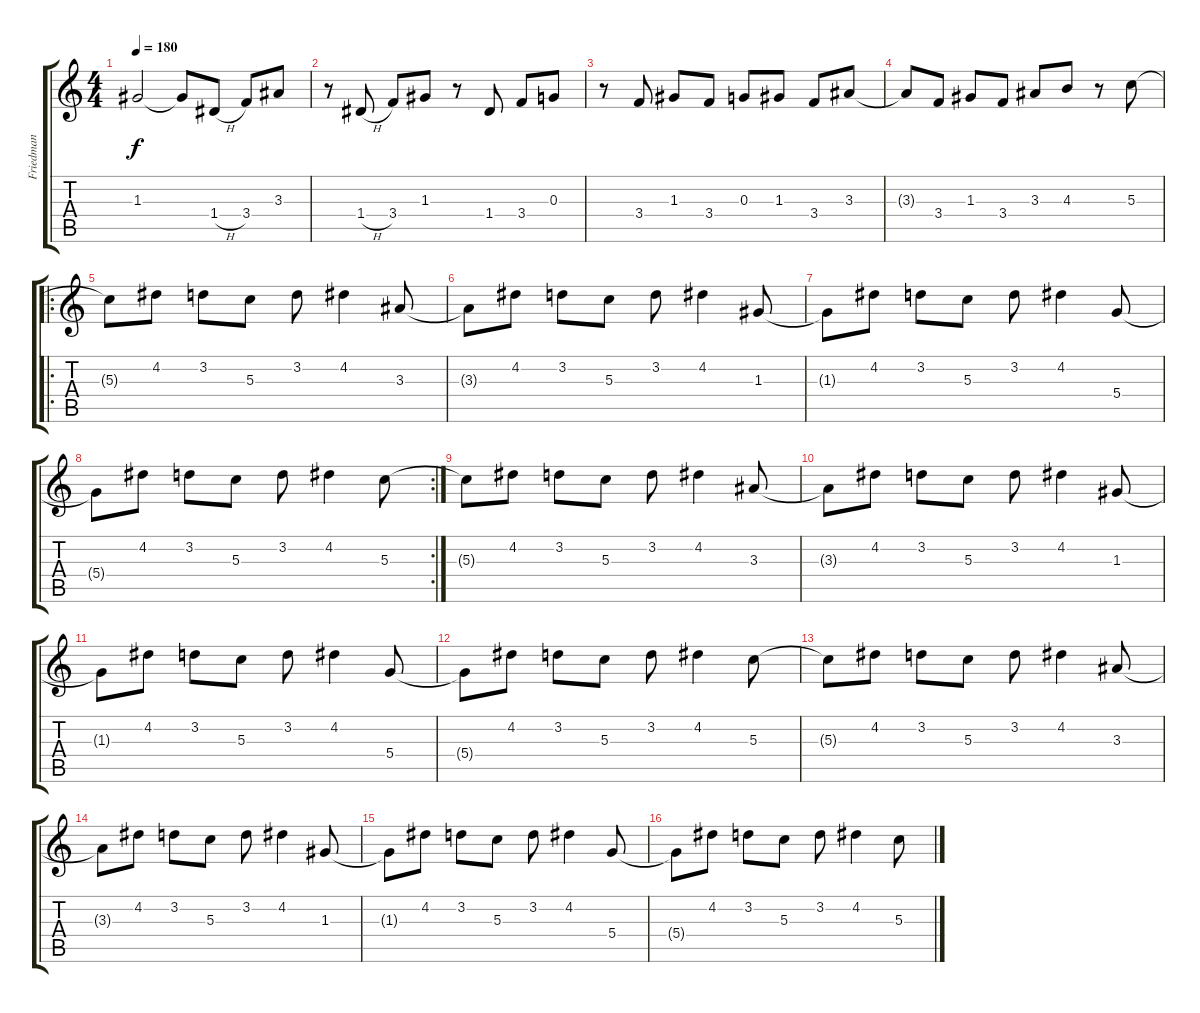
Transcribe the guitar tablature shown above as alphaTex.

\track ("Friedman" "Friedman") {instrument distortionguitar}
\staff {score tabs}
\tuning (E4 B3 G3 D3 A2 E2) {hide}
\ts (4 4)
\tempo 180
\clef g2
\ks c
1.3.2{dy f} 1.3{t}.8 1.4{h}.8 3.4.8 3.3.8 |
r.8 1.4{h}.8 3.4.8 1.3.8 r.8 1.4.8 3.4.8 0.3.8 |
r.8 3.4.8 1.3.8 3.4.8 0.3.8 1.3.8 3.4.8 3.3.8 |
3.3{t}.8 3.4.8 1.3.8 3.4.8 3.3.8 4.3.8 r.8 5.3.8 |
\ro
5.3{t}.8 4.2.8 3.2.8 5.3.8 3.2.8 4.2.4 3.3.8 |
3.3{t}.8 4.2.8 3.2.8 5.3.8 3.2.8 4.2.4 1.3.8 |
1.3{t}.8 4.2.8 3.2.8 5.3.8 3.2.8 4.2.4 5.4.8 |
\rc 2
5.4{t}.8 4.2.8 3.2.8 5.3.8 3.2.8 4.2.4 5.3.8 |
5.3{t}.8 4.2.8 3.2.8 5.3.8 3.2.8 4.2.4 3.3.8 |
3.3{t}.8 4.2.8 3.2.8 5.3.8 3.2.8 4.2.4 1.3.8 |
1.3{t}.8 4.2.8 3.2.8 5.3.8 3.2.8 4.2.4 5.4.8 |
5.4{t}.8 4.2.8 3.2.8 5.3.8 3.2.8 4.2.4 5.3.8 |
5.3{t}.8 4.2.8 3.2.8 5.3.8 3.2.8 4.2.4 3.3.8 |
3.3{t}.8 4.2.8 3.2.8 5.3.8 3.2.8 4.2.4 1.3.8 |
1.3{t}.8 4.2.8 3.2.8 5.3.8 3.2.8 4.2.4 5.4.8 |
5.4{t}.8 4.2.8 3.2.8 5.3.8 3.2.8 4.2.4 5.3.8
